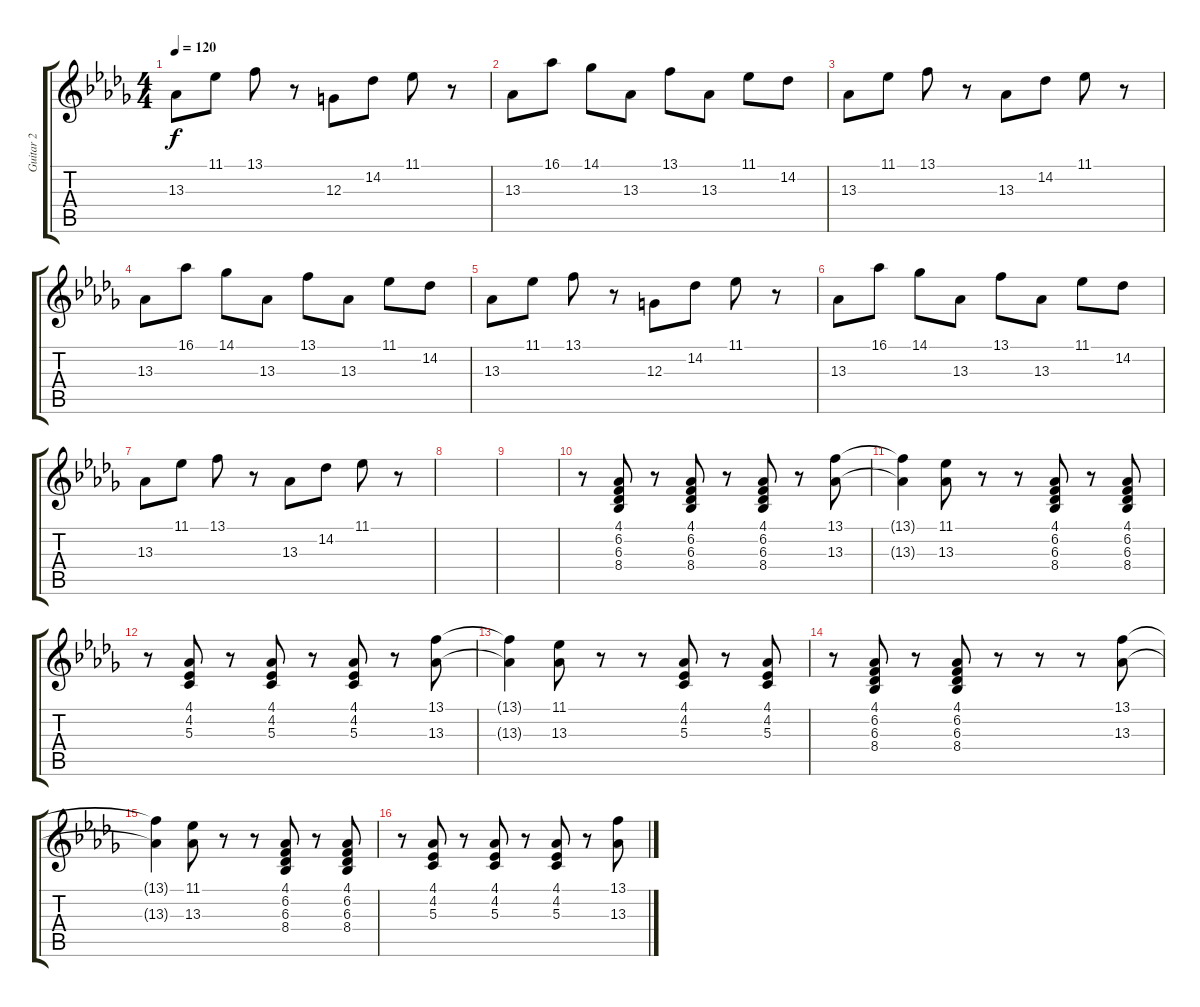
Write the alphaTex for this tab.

\track ("Guitar 2" "Guitar 2") {instrument lead4chiff}
\staff {score tabs}
\tuning (E4 B3 G3 D3 A2 E2) {hide}
\ts (4 4)
\tempo 120
\clef g2
\ks db
13.3.8{dy f} 11.1.8 13.1.8 r.8 12.3.8 14.2.8 11.1.8 r.8 |
13.3.8 16.1.8 14.1.8 13.3.8 13.1.8 13.3.8 11.1.8 14.2.8 |
13.3.8 11.1.8 13.1.8 r.8 13.3.8 14.2.8 11.1.8 r.8 |
13.3.8 16.1.8 14.1.8 13.3.8 13.1.8 13.3.8 11.1.8 14.2.8 |
13.3.8 11.1.8 13.1.8 r.8 12.3.8 14.2.8 11.1.8 r.8 |
13.3.8 16.1.8 14.1.8 13.3.8 13.1.8 13.3.8 11.1.8 14.2.8 |
13.3.8 11.1.8 13.1.8 r.8 13.3.8 14.2.8 11.1.8 r.8 |
|
|
r.8 (4.1 6.2 6.3 8.4).8 r.8 (4.1 6.2 6.3 8.4).8 r.8 (4.1 6.2 6.3 8.4).8 r.8 (13.1 13.3).8 |
(13.1{t} 13.3{t}).4 (11.1 13.3).8 r.8 r.8 (4.1 6.2 6.3 8.4).8 r.8 (4.1 6.2 6.3 8.4).8 |
r.8 (4.1 4.2 5.3).8 r.8 (4.1 4.2 5.3).8 r.8 (4.1 4.2 5.3).8 r.8 (13.1 13.3).8 |
(13.1{t} 13.3{t}).4 (11.1 13.3).8 r.8 r.8 (4.1 4.2 5.3).8 r.8 (4.1 4.2 5.3).8 |
r.8 (4.1 6.2 6.3 8.4).8 r.8 (4.1 6.2 6.3 8.4).8 r.8 r.8 r.8 (13.1 13.3).8 |
(13.1{t} 13.3{t}).4 (11.1 13.3).8 r.8 r.8 (4.1 6.2 6.3 8.4).8 r.8 (4.1 6.2 6.3 8.4).8 |
r.8 (4.1 4.2 5.3).8 r.8 (4.1 4.2 5.3).8 r.8 (4.1 4.2 5.3).8 r.8 (13.1 13.3).8
